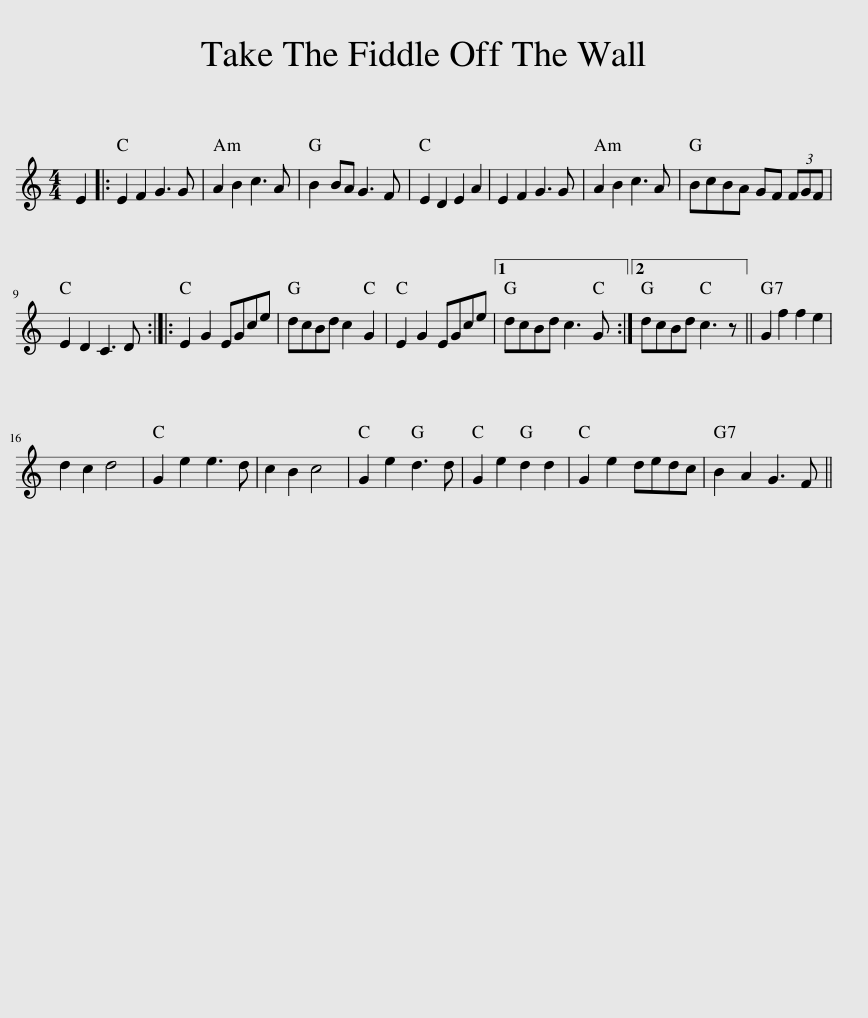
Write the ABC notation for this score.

X:1
L:1/8
M:4/4
I:linebreak $
K:C
V:1 treble
V:1
 E2 |: E2 F2 G3 G | A2 B2 c3 A | B2 BA G3 F | E2 D2 E2 A2 | %5
 E2 F2 G3 G | A2 B2 c3 A | BcBA GF (3FGF |$ E2 D2 C3 D :: E2 G2 EGce | %10
 dcBd c2 G2 | E2 G2 EGce |1 dcBd c3 G :|2 dcBd c3 z || G2 f2 f2 e2 |$ %15
 d2 c2 d4 | G2 e2 e3 d | c2 B2 c4 | G2 e2 d3 d | G2 e2 d2 d2 | %20
 G2 e2 dedc | B2 A2 G3 F || %22
